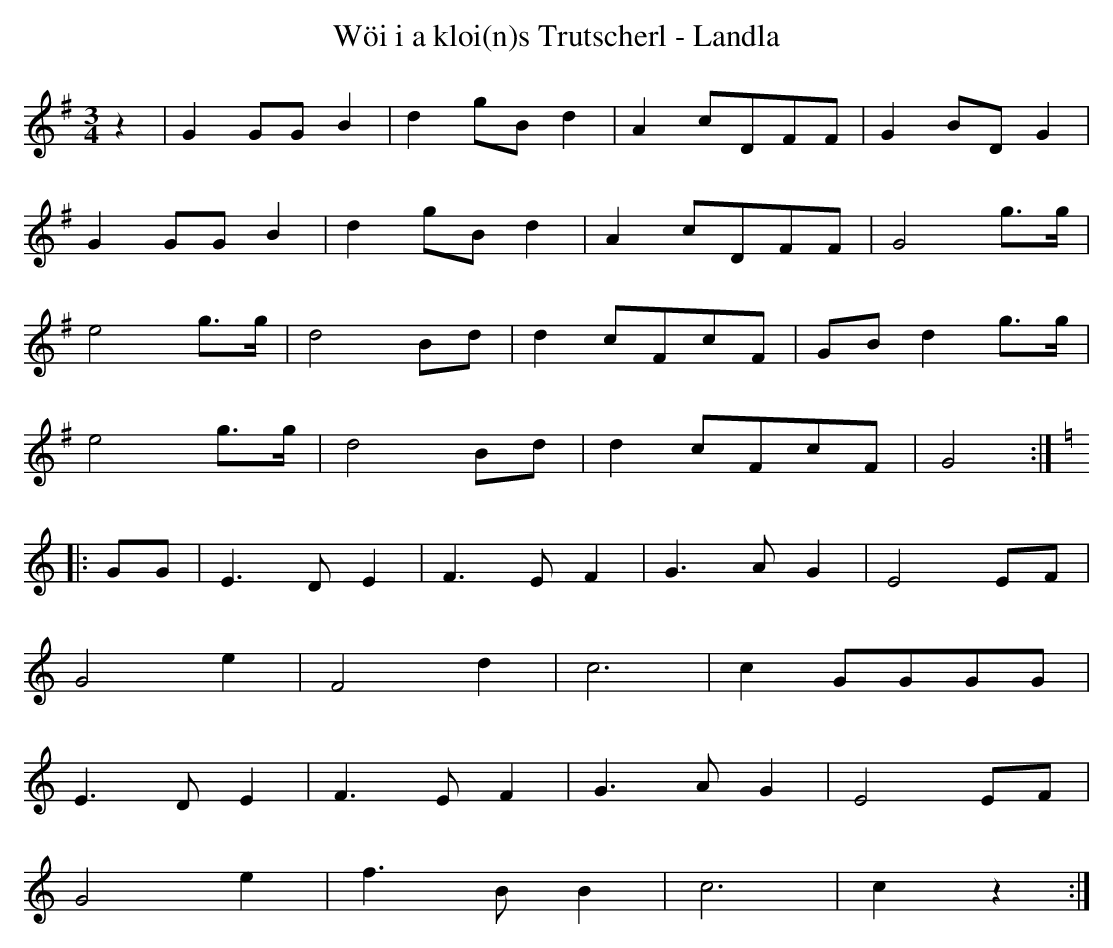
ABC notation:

X:1
T:Wöi i a kloi(n)s Trutscherl - Landla
M:3/4
L:1/4
K:G
z|GG/G/B|dg/B/d|Ac/D/F/F/|GB/D/G|
GG/G/B|dg/B/d|Ac/D/F/F/|G2g/>g/|
e2g/>g/|d2B/d/|dc/F/c/F/|G/B/dg/>g/|
e2g/>g/|d2B/d/|dc/F/c/F/|G2:|
K:C
|:G/G/|E>DE|F>EF|G>AG|E2E/F/|
G2e|F2d|c3|cG/G/G/G/|
E>DE|F>EF|G>AG|E2E/F/|
G2e|f>BB|c3|cz:|
